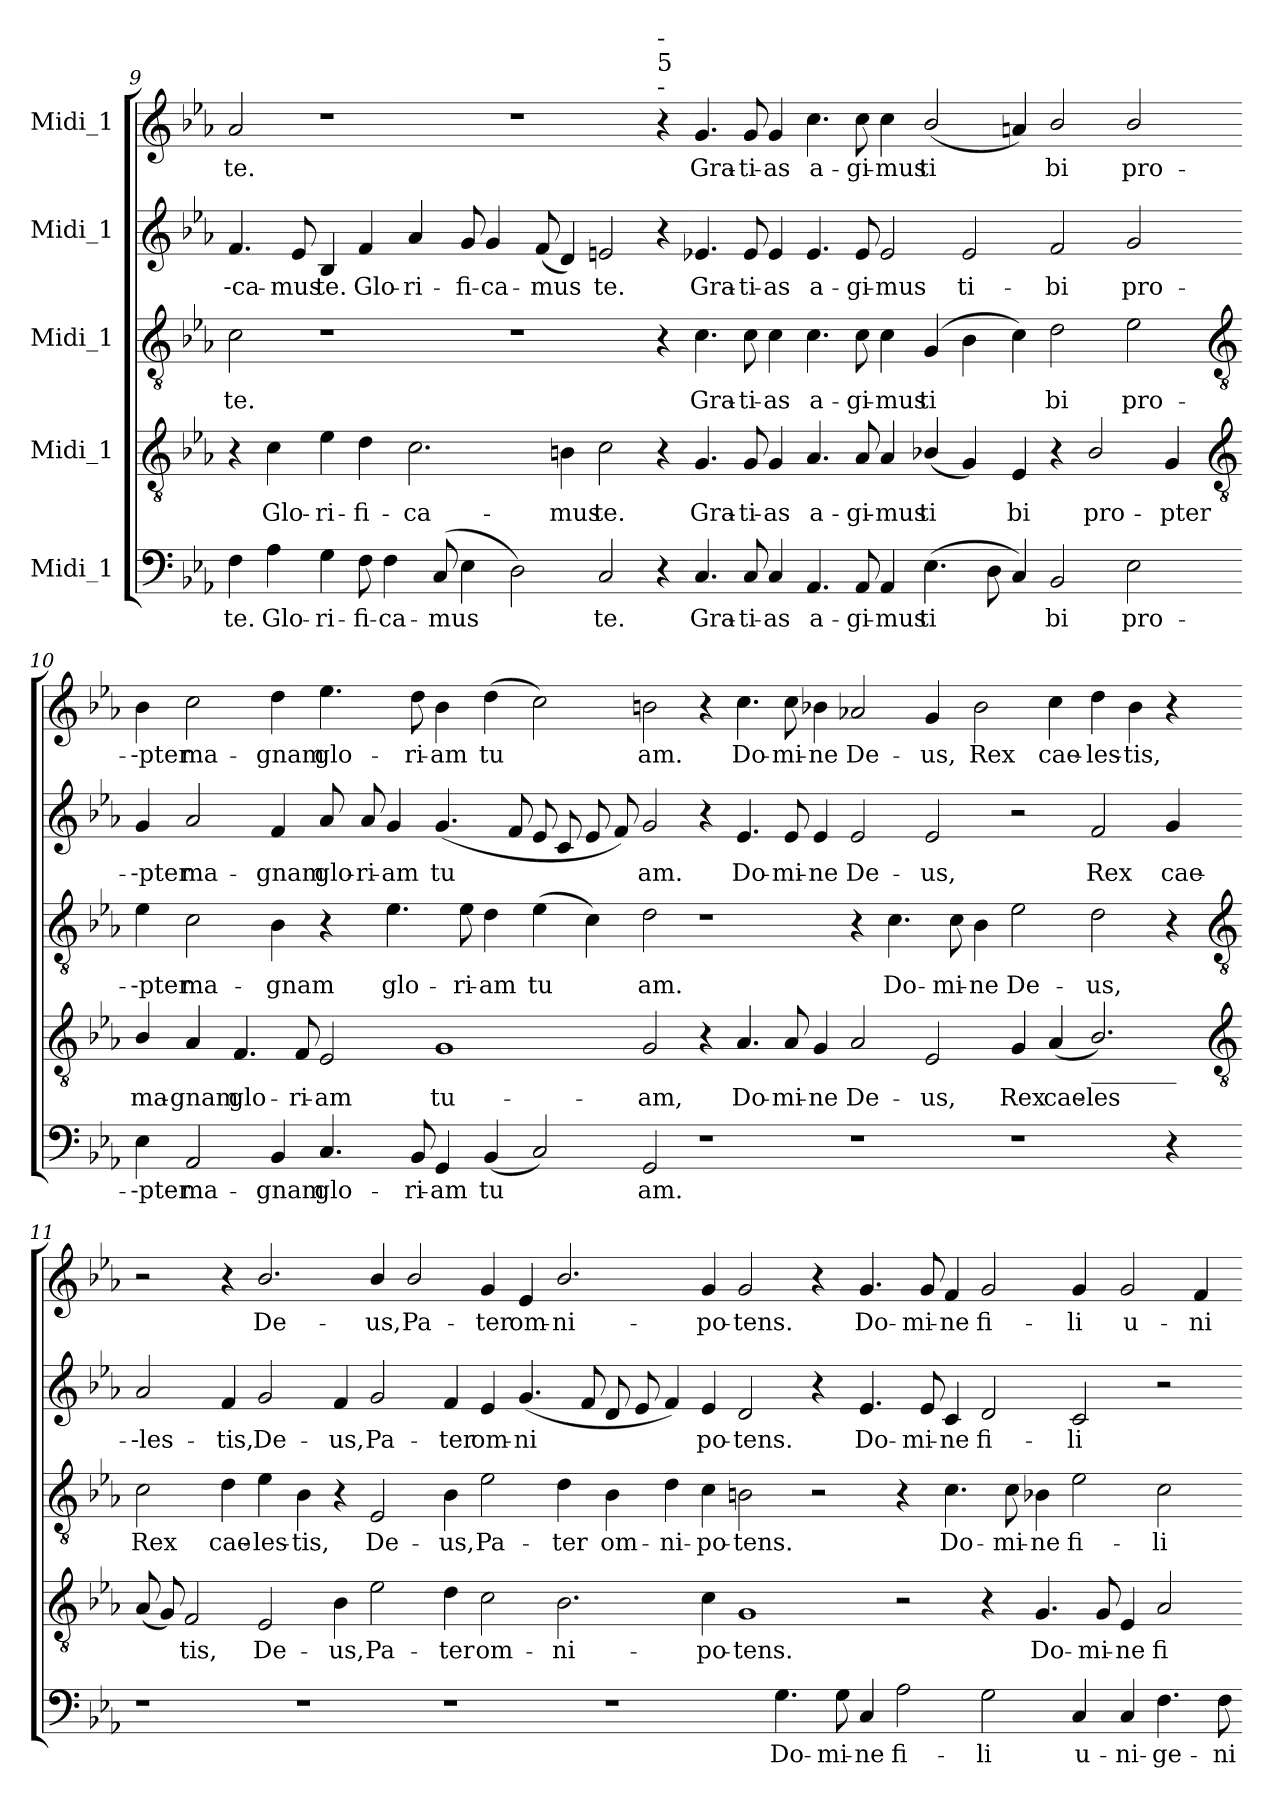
**kern	**text	**kern	**text	**kern	**text	**kern	**text	**kern	**text
*part5	*part5	*part4	*part4	*part3	*part3	*part2	*part2	*part1	*part1
*staff5	*staff5	*staff4	*staff4	*staff3	*staff3	*staff2	*staff2	*staff1	*staff1
*I"Midi_1	*	*I"Midi_1	*	*I"Midi_1	*	*I"Midi_1	*	*I"Midi_1	*
!!LO:LB:g=z
*clefF4	*	*clefGv2	*	*clefGv2	*	*clefG2	*	*clefG2	*
*k[b-e-a-]	*	*k[b-e-a-]	*	*k[b-e-a-]	*	*k[b-e-a-]	*	*k[b-e-a-]	*
*E-:	*	*E-:	*	*E-:	*	*E-:	*	*E-:	*
=9	=9	=9	=9	=9	=9	=9	=9	=9	=9
!	!LO:LY:b	!	!	!	!LO:LY:b	!	!LO:LY:b	!	!LO:LY:b
4F	te.	4r	.	2c	te.	4.f	--ca-	2a-	te.
!	!LO:LY:b	!	!LO:LY:b	!	!	!	!	!	!
4A-	Glo-	4c	Glo-	.	.	.	.	.	.
!	!	!	!	!	!	!	!LO:LY:b	!	!
.	.	.	.	.	.	8e-	-mus	.	.
!	!LO:LY:b	!	!LO:LY:b	!	!	!	!LO:LY:b	!	!
4G	-ri-	4e-	-ri-	1r	.	4B-	te.	1r	.
!	!LO:LY:b	!	!LO:LY:b	!	!	!	!LO:LY:b	!	!
8F	-fi-	4d	-fi-	.	.	4f	Glo-	.	.
!	!LO:LY:b	!	!	!	!	!	!	!	!
4F	-ca-	.	.	.	.	.	.	.	.
!	!	!	!LO:LY:b	!	!	!	!LO:LY:b	!	!
.	.	2.c	-ca-	.	.	4a-	-ri-	.	.
!	!LO:LY:b	!	!	!	!	!	!	!	!
(>8C	-mus	.	.	.	.	.	.	.	.
!	!	!	!	!	!	!	!LO:LY:b	!	!
4E-	.	.	.	.	.	8g	-fi-	.	.
!	!	!	!	!	!	!	!LO:LY:b	!	!
.	.	.	.	.	.	4g	-ca-	.	.
2D)	.	.	.	1r	.	.	.	1r	.
!	!	!	!	!	!	!	!LO:LY:b	!	!
.	.	.	.	.	.	(<8f	-mus	.	.
!	!	!	!LO:LY:b	!	!	!	!	!	!
.	.	4Bn	-mus	.	.	4d)	.	.	.
!	!LO:LY:b	!	!LO:LY:b	!	!	!	!LO:LY:b	!	!
2C	te.	2c	te.	.	.	2en	te.	.	.
!	!	!	!	!	!	!	!	!LO:TX:a:t=-	!
!	!	!	!	!	!	!	!	!LO:TX:a:t=5	!
!	!	!	!	!	!	!	!	!LO:TX:a:t=-	!
4r	.	4r	.	4r	.	4r	.	4r	.
!	!LO:LY:b	!	!LO:LY:b	!	!LO:LY:b	!	!LO:LY:b	!	!LO:LY:b
4.C	Gra-	4.G	Gra-	4.c	Gra-	4.e-X	Gra-	4.g	Gra-
!	!LO:LY:b	!	!LO:LY:b	!	!LO:LY:b	!	!LO:LY:b	!	!LO:LY:b
8C	-ti-	8G	-ti-	8c	-ti-	8e-	-ti-	8g	-ti-
!	!LO:LY:b	!	!LO:LY:b	!	!LO:LY:b	!	!LO:LY:b	!	!LO:LY:b
4C	-as	4G	-as	4c	-as	4e-	-as	4g	-as
!	!LO:LY:b	!	!LO:LY:b	!	!LO:LY:b	!	!LO:LY:b	!	!LO:LY:b
4.AA-	a-	4.A-	a-	4.c	a-	4.e-	a-	4.cc	a-
!	!LO:LY:b	!	!LO:LY:b	!	!LO:LY:b	!	!LO:LY:b	!	!LO:LY:b
8AA-	-gi-	8A-/	-gi-	8c	-gi-	8e-	-gi-	8cc	-gi-
!	!LO:LY:b	!	!LO:LY:b	!	!LO:LY:b	!	!LO:LY:b	!	!LO:LY:b
4AA-	-mus	4A-/	-mus	4c	-mus	2e-	-mus	4cc	-mus
!	!LO:LY:b	!	!LO:LY:b	!	!LO:LY:b	!	!	!	!LO:LY:b
(>4.E-	ti	(<4B-X/	ti	(>4G	ti	.	.	(<2b-/	ti
!	!	!	!	!	!	!	!LO:LY:b	!	!
.	.	4G/)	.	4B-	.	2e-	ti-	.	.
8D	.	.	.	.	.	.	.	.	.
!	!	!	!LO:LY:b	!	!	!	!	!	!
4C)	.	4E-/	bi	4c)	.	.	.	4an/)	.
!	!LO:LY:b	!	!	!	!LO:LY:b	!	!LO:LY:b	!	!LO:LY:b
2BB-	bi	4r	.	2d	bi	2f	-bi	2b-/	bi
!	!	!	!LO:LY:b	!	!	!	!	!	!
.	.	2B-/	pro-	.	.	.	.	.	.
!	!LO:LY:b	!	!	!	!LO:LY:b	!	!LO:LY:b	!	!LO:LY:b
2E-	pro-	.	.	2e-	pro-	2g	pro-	2b-/	pro-
!	!	!	!LO:LY:b	!	!	!	!	!	!
.	.	4G	-pter	.	.	.	.	.	.
!!LO:LB:g=z
=10-	=10-	=10-	=10-	=10-	=10-	=10-	=10-	=10-	=10-
*	*	*clefGv2	*	*clefGv2	*	*	*	*	*
!	!LO:LY:b	!	!LO:LY:b	!	!LO:LY:b	!	!LO:LY:b	!	!LO:LY:b
4E-	--pter	4B-/	ma-	4e-	--pter	4g	--pter	4b-	--pter
!	!LO:LY:b	!	!LO:LY:b	!	!LO:LY:b	!	!LO:LY:b	!	!LO:LY:b
2AA-	ma-	4A-	-gnam	2c	ma-	2a-	ma-	2cc	ma-
!	!	!	!LO:LY:b	!	!	!	!	!	!
.	.	4.F	glo-	.	.	.	.	.	.
!	!LO:LY:b	!	!	!	!LO:LY:b	!	!LO:LY:b	!	!LO:LY:b
4BB-	-gnam	.	.	4B-	-gnam	4f	-gnam	4dd	-gnam
!	!	!	!LO:LY:b	!	!	!	!	!	!
.	.	8F	-ri-	.	.	.	.	.	.
!	!LO:LY:b	!	!LO:LY:b	!	!	!	!LO:LY:b	!	!LO:LY:b
4.C	glo-	2E-	-am	4r	.	8a-	glo-	4.ee-	glo-
!	!	!	!	!	!	!	!LO:LY:b	!	!
.	.	.	.	.	.	8a-	-ri-	.	.
!	!	!	!	!	!LO:LY:b	!	!LO:LY:b	!	!
.	.	.	.	4.e-	glo-	4g	-am	.	.
!	!LO:LY:b	!	!	!	!	!	!	!	!LO:LY:b
8BB-	-ri-	.	.	.	.	.	.	8dd	-ri-
!	!LO:LY:b	!	!LO:LY:b	!	!	!	!LO:LY:b	!	!LO:LY:b
4GG	-am	1G	tu-	.	.	(<4.g	tu	4b-	-am
!	!	!	!	!	!LO:LY:b	!	!	!	!
.	.	.	.	8e-	-ri-	.	.	.	.
!	!LO:LY:b	!	!	!	!LO:LY:b	!	!	!	!LO:LY:b
(<4BB-	tu	.	.	4d	-am	.	.	(>4dd	tu
.	.	.	.	.	.	8f	.	.	.
!	!	!	!	!	!LO:LY:b	!	!	!	!
2C)	.	.	.	(>4e-	tu	8e-	.	2cc)	.
.	.	.	.	.	.	8c	.	.	.
.	.	.	.	4c)	.	8e-	.	.	.
.	.	.	.	.	.	8f)	.	.	.
!	!LO:LY:b	!	!LO:LY:b	!	!LO:LY:b	!	!LO:LY:b	!	!LO:LY:b
2GG	am.	2G	-am,	2d	am.	2g	am.	2bn	am.
1r	.	4r	.	1r	.	4r	.	4r	.
!	!	!	!LO:LY:b	!	!	!	!LO:LY:b	!	!LO:LY:b
.	.	4.A-	Do-	.	.	4.e-	Do-	4.cc	Do-
!	!	!	!LO:LY:b	!	!	!	!LO:LY:b	!	!LO:LY:b
.	.	8A-	-mi-	.	.	8e-	-mi-	8cc	-mi-
!	!	!	!LO:LY:b	!	!	!	!LO:LY:b	!	!LO:LY:b
.	.	4G	-ne	.	.	4e-	-ne	4b-X	-ne
!	!	!	!LO:LY:b	!	!	!	!LO:LY:b	!	!LO:LY:b
1r	.	2A-	De-	4r	.	2e-	De-	2a-	De-
!	!	!	!	!	!LO:LY:b	!	!	!	!
.	.	.	.	4.c	Do-	.	.	.	.
!	!	!	!LO:LY:b	!	!	!	!LO:LY:b	!	!LO:LY:b
.	.	2E-	-us,	.	.	2e-	-us,	4g	-us,
!	!	!	!	!	!LO:LY:b	!	!	!	!
.	.	.	.	8c	-mi-	.	.	.	.
!	!	!	!	!	!LO:LY:b	!	!	!	!LO:LY:b
.	.	.	.	4B-	-ne	.	.	2b-	Rex
!	!	!	!LO:LY:b	!	!LO:LY:b	!	!	!	!
1r	.	4G	Rex	2e-	De-	2r	.	.	.
!	!	!	!LO:LY:b	!	!	!	!	!	!LO:LY:b
.	.	(<4A-/	cae-	.	.	.	.	4cc	cae-
!	!	!LO:TX:b:t=_______	!	!	!	!	!	!	!
!	!	!	!LO:LY:b	!	!LO:LY:b	!	!LO:LY:b	!	!LO:LY:b
.	.	2.B-/)	-les	2d	-us,	2f	Rex	4dd	-les-
!	!	!	!	!	!	!	!	!	!LO:LY:b
.	.	.	.	.	.	.	.	4b-	-tis,
!	!	!	!	!	!	!	!LO:LY:b	!	!
4r	.	.	.	4r	.	4g	cae-	4r	.
!!LO:LB:g=z
=11-	=11-	=11-	=11-	=11-	=11-	=11-	=11-	=11-	=11-
*	*	*clefGv2	*	*clefGv2	*	*	*	*	*
!	!	!	!	!	!LO:LY:b	!	!LO:LY:b	!	!
1r	.	(<8A-	.	2c	Rex	2a-	--les-	2r	.
.	.	8G)	.	.	.	.	.	.	.
!	!	!	!LO:LY:b	!	!	!	!	!	!
.	.	2F	tis,	.	.	.	.	.	.
!	!	!	!	!	!LO:LY:b	!	!LO:LY:b	!	!
.	.	.	.	4d	cae-	4f	-tis,	4r	.
!	!	!	!LO:LY:b	!	!LO:LY:b	!	!LO:LY:b	!	!LO:LY:b
.	.	2E-	De-	4e-	-les-	2g	De-	2.b-/	De-
!	!	!	!	!	!LO:LY:b	!	!	!	!
1r	.	.	.	4B-	-tis,	.	.	.	.
!	!	!	!LO:LY:b	!	!	!	!LO:LY:b	!	!
.	.	4B-	-us,	4r	.	4f	-us,	.	.
!	!	!	!LO:LY:b	!	!LO:LY:b	!	!LO:LY:b	!	!LO:LY:b
.	.	2e-	Pa-	2E-	De-	2g	Pa-	4b-/	-us,
!	!	!	!	!	!	!	!	!	!LO:LY:b
.	.	.	.	.	.	.	.	2b-/	Pa-
!	!	!	!LO:LY:b	!	!LO:LY:b	!	!LO:LY:b	!	!
1r	.	4d	-ter	4B-	-us,	4f	-ter	.	.
!	!	!	!LO:LY:b	!	!LO:LY:b	!	!LO:LY:b	!	!LO:LY:b
.	.	2c	om-	2e-	Pa-	4e-	om-	4g/	-ter
!	!	!	!	!	!	!	!LO:LY:b	!	!LO:LY:b
.	.	.	.	.	.	(<4.g	-ni	4e-/	om-
!	!	!	!LO:LY:b	!	!LO:LY:b	!	!	!	!LO:LY:b
.	.	2.B-	-ni-	4d	-ter	.	.	2.b-/	-ni-
.	.	.	.	.	.	8f	.	.	.
!	!	!	!	!	!LO:LY:b	!	!	!	!
1r	.	.	.	4B-	om-	8d	.	.	.
.	.	.	.	.	.	8e-	.	.	.
!	!	!	!	!	!LO:LY:b	!	!	!	!
.	.	.	.	4d	-ni-	4f)	.	.	.
!	!	!	!LO:LY:b	!	!LO:LY:b	!	!LO:LY:b	!	!LO:LY:b
.	.	4c	-po-	4c	-po-	4e-	po-	4g	-po-
!	!	!	!LO:LY:b	!	!LO:LY:b	!	!LO:LY:b	!	!LO:LY:b
.	.	1G	-tens.	2Bn	-tens.	2d	-tens.	2g	-tens.
!	!LO:LY:b	!	!	!	!	!	!	!	!
4.G	Do-	.	.	.	.	.	.	.	.
.	.	.	.	2r	.	4r	.	4r	.
!	!LO:LY:b	!	!	!	!	!	!	!	!
8G	-mi-	.	.	.	.	.	.	.	.
!	!LO:LY:b	!	!	!	!	!	!LO:LY:b	!	!LO:LY:b
4C	-ne	.	.	.	.	4.e-	Do-	4.g	Do-
!	!LO:LY:b	!	!	!	!	!	!	!	!
2A-	fi-	2r	.	4r	.	.	.	.	.
!	!	!	!	!	!	!	!LO:LY:b	!	!LO:LY:b
.	.	.	.	.	.	8e-	-mi-	8g	-mi-
!	!	!	!	!	!LO:LY:b	!	!LO:LY:b	!	!LO:LY:b
.	.	.	.	4.c	Do-	4c	-ne	4f	-ne
!	!LO:LY:b	!	!	!	!	!	!LO:LY:b	!	!LO:LY:b
2G	-li	4r	.	.	.	2d	fi-	2g	fi-
!	!	!	!	!	!LO:LY:b	!	!	!	!
.	.	.	.	8c	-mi-	.	.	.	.
!	!	!	!LO:LY:b	!	!LO:LY:b	!	!	!	!
.	.	4.G	Do-	4B-X	-ne	.	.	.	.
!	!LO:LY:b	!	!	!	!LO:LY:b	!	!LO:LY:b	!	!LO:LY:b
4C	u-	.	.	2e-	fi-	2c	-li	4g	-li
!	!	!	!LO:LY:b	!	!	!	!	!	!
.	.	8G	-mi-	.	.	.	.	.	.
!	!LO:LY:b	!	!LO:LY:b	!	!	!	!	!	!LO:LY:b
4C	-ni-	4E-	-ne	.	.	.	.	2g	u-
!	!LO:LY:b	!	!LO:LY:b	!	!LO:LY:b	!	!	!	!
4.F	-ge-	2A-	fi-	2c	-li	2r	.	.	.
!	!	!	!	!	!	!	!	!	!LO:LY:b
.	.	.	.	.	.	.	.	4f	-ni-
!	!LO:LY:b	!	!	!	!	!	!	!	!
8F	-ni-	.	.	.	.	.	.	.	.
=-	=-	=-	=-	=-	=-	=-	=-	=-	=-
*-	*-	*-	*-	*-	*-	*-	*-	*-	*-
